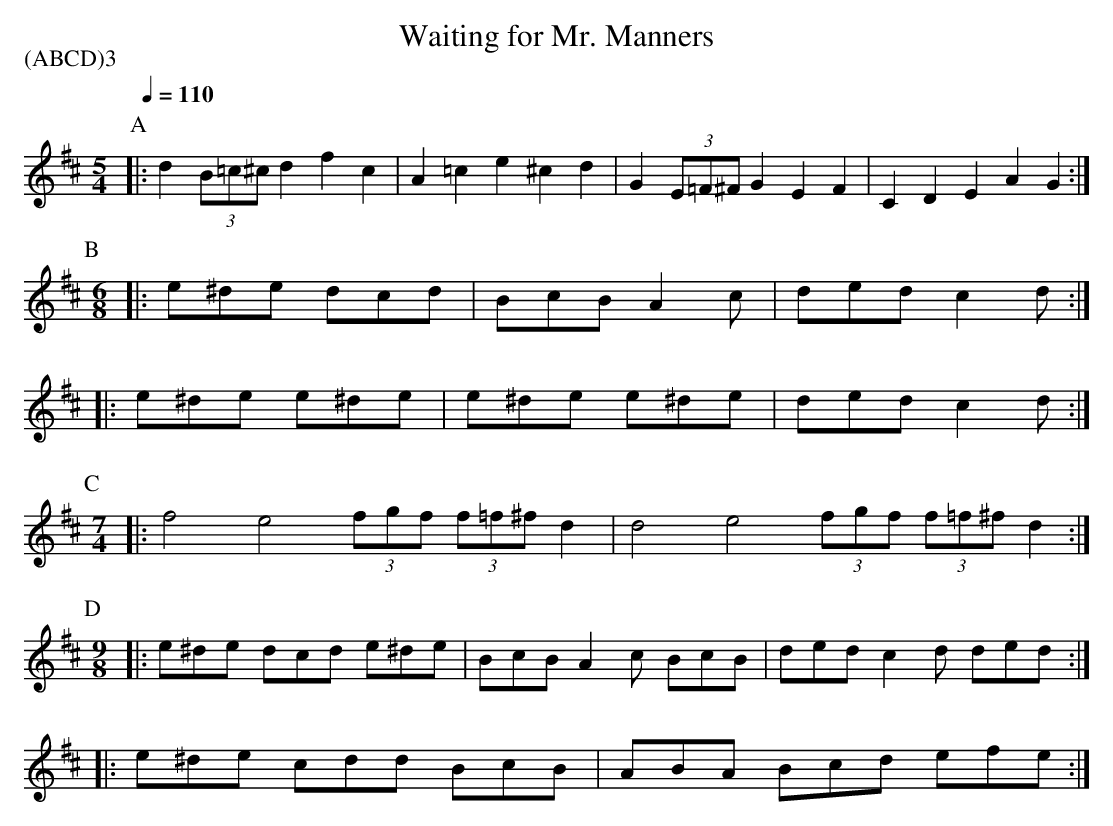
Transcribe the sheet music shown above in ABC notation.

X:1
T:Waiting for Mr. Manners
P:(ABCD)3
Q:1/4=110
L:1/4
M:4/4
K:D
P:A
M:5/4
|: d (3 B/=c/^c/ d f c | A =c e ^c d | G (3 E/=F/^F/ G E F | C D E A G :|
P:B
M:6/8
|: e/^d/e/ d/c/d/ | B/c/B/ Ac/ | d/e/d/  cd/ :|
|: e/^d/e/ e/^d/e/ | e/^d/e/ e/^d/e/ | d/e/d/  cd/ :|
P:C
M:7/4
|: f2 e2 (3 f/g/f/  (3 f/=f/^f/  d |   d2 e2 (3 f/g/f/  (3 f/=f/^f/  d :|
P:D
M:9/8
|: e/^d/e/ d/c/d/ e/^d/e/  | B/c/B/ Ac/  B/c/B/ | d/e/d/  cd/  d/e/d/  :|
|: e/^d/e/ c/d/d/  B/c/B/ |  A/B/A/ B/c/d/  e/f/e/  :|
